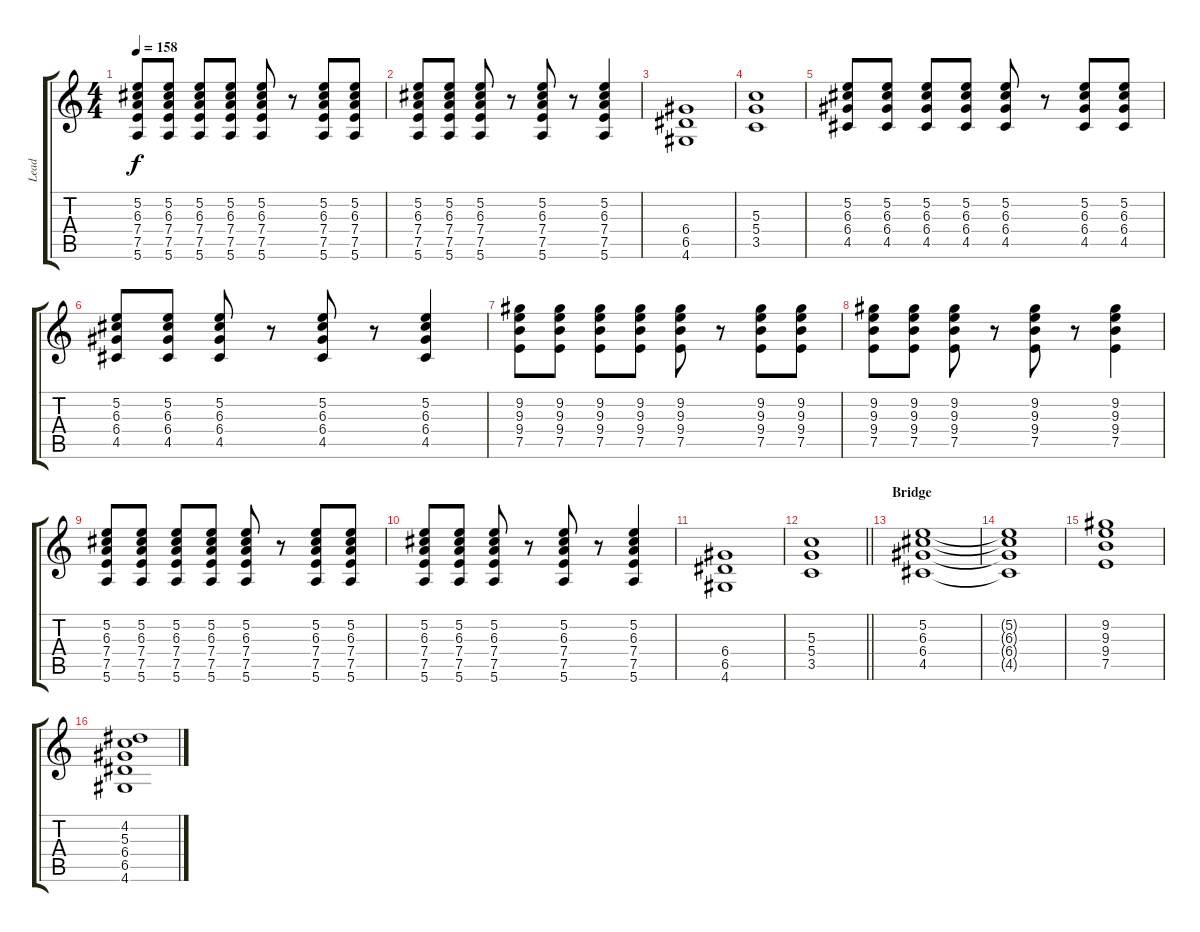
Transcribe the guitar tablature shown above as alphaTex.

\track ("Lead" "Lead") {instrument overdrivenguitar}
\staff {score tabs}
\tuning (E4 B3 G3 D3 A2 E2) {hide}
\ts (4 4)
\tempo 158
\clef g2
\ks c
(5.2 6.3 7.4 7.5 5.6).8{dy f} (5.2 6.3 7.4 7.5 5.6).8 (5.2 6.3 7.4 7.5 5.6).8 (5.2 6.3 7.4 7.5 5.6).8 (5.2 6.3 7.4 7.5 5.6).8 r.8 (5.2 6.3 7.4 7.5 5.6).8 (5.2 6.3 7.4 7.5 5.6).8 |
(5.2 6.3 7.4 7.5 5.6).8 (5.2 6.3 7.4 7.5 5.6).8 (5.2 6.3 7.4 7.5 5.6).8 r.8 (5.2 6.3 7.4 7.5 5.6).8 r.8 (5.2 6.3 7.4 7.5 5.6).4 |
(6.4 6.5 4.6).1 |
(5.3 5.4 3.5).1 |
(5.2 6.3 6.4 4.5).8 (5.2 6.3 6.4 4.5).8 (5.2 6.3 6.4 4.5).8 (5.2 6.3 6.4 4.5).8 (5.2 6.3 6.4 4.5).8 r.8 (5.2 6.3 6.4 4.5).8 (5.2 6.3 6.4 4.5).8 |
(5.2 6.3 6.4 4.5).8 (5.2 6.3 6.4 4.5).8 (5.2 6.3 6.4 4.5).8 r.8 (5.2 6.3 6.4 4.5).8 r.8 (5.2 6.3 6.4 4.5).4 |
(9.2 9.3 9.4 7.5).8 (9.2 9.3 9.4 7.5).8 (9.2 9.3 9.4 7.5).8 (9.2 9.3 9.4 7.5).8 (9.2 9.3 9.4 7.5).8 r.8 (9.2 9.3 9.4 7.5).8 (9.2 9.3 9.4 7.5).8 |
(9.2 9.3 9.4 7.5).8 (9.2 9.3 9.4 7.5).8 (9.2 9.3 9.4 7.5).8 r.8 (9.2 9.3 9.4 7.5).8 r.8 (9.2 9.3 9.4 7.5).4 |
(5.2 6.3 7.4 7.5 5.6).8 (5.2 6.3 7.4 7.5 5.6).8 (5.2 6.3 7.4 7.5 5.6).8 (5.2 6.3 7.4 7.5 5.6).8 (5.2 6.3 7.4 7.5 5.6).8 r.8 (5.2 6.3 7.4 7.5 5.6).8 (5.2 6.3 7.4 7.5 5.6).8 |
(5.2 6.3 7.4 7.5 5.6).8 (5.2 6.3 7.4 7.5 5.6).8 (5.2 6.3 7.4 7.5 5.6).8 r.8 (5.2 6.3 7.4 7.5 5.6).8 r.8 (5.2 6.3 7.4 7.5 5.6).4 |
(6.4 6.5 4.6).1 |
\barLineRight lightlight
(5.3 5.4 3.5).1 |
\section ("" "Bridge")
(5.2 6.3 6.4 4.5).1 |
(5.2{t} 6.3{t} 6.4{t} 4.5{t}).1 |
(9.2 9.3 9.4 7.5).1 |
(4.2 5.3 6.4 6.5 4.6).1
